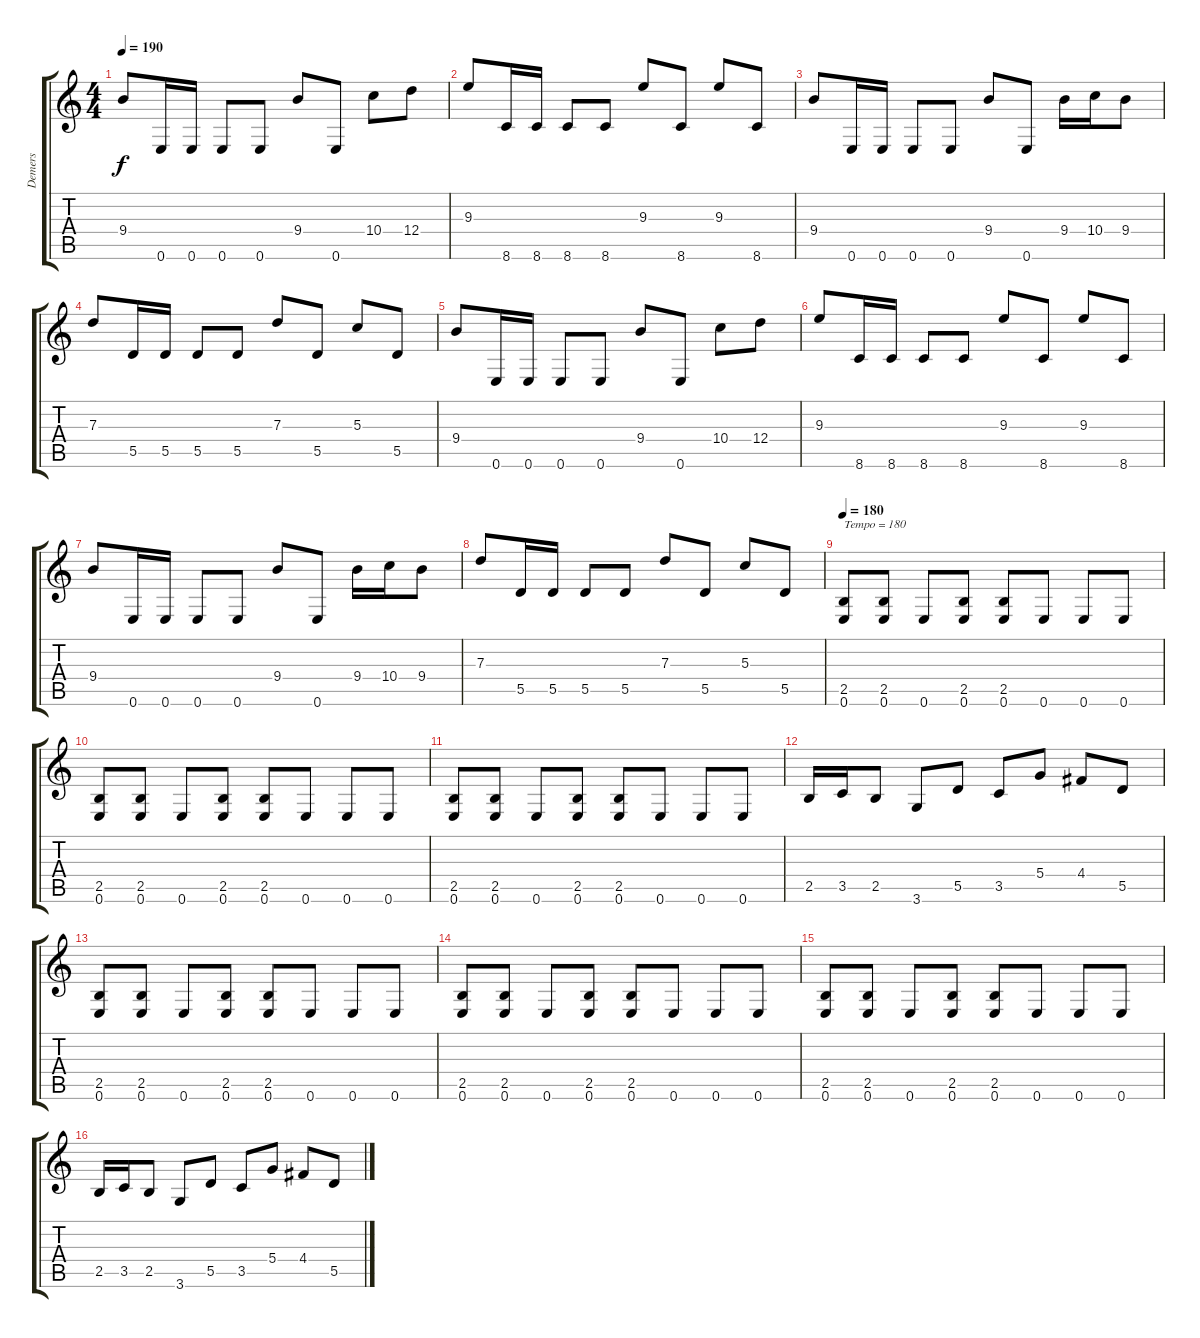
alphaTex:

\track ("Demers" "Demers") {instrument distortionguitar}
\staff {score tabs}
\tuning (E4 B3 G3 D3 A2 E2) {hide}
\ts (4 4)
\tempo 190
\clef g2
\ks c
9.4.8{dy f volume 16} 0.6.16 0.6.16 0.6.8 0.6.8 9.4.8 0.6.8 10.4.8 12.4.8 |
9.3.8 8.6.16 8.6.16 8.6.8 8.6.8 9.3.8 8.6.8 9.3.8 8.6.8 |
9.4.8 0.6.16 0.6.16 0.6.8 0.6.8 9.4.8 0.6.8 9.4.16 10.4.16 9.4.8 |
7.3.8 5.5.16 5.5.16 5.5.8 5.5.8 7.3.8 5.5.8 5.3.8 5.5.8 |
9.4.8 0.6.16 0.6.16 0.6.8 0.6.8 9.4.8 0.6.8 10.4.8 12.4.8 |
9.3.8 8.6.16 8.6.16 8.6.8 8.6.8 9.3.8 8.6.8 9.3.8 8.6.8 |
9.4.8 0.6.16 0.6.16 0.6.8 0.6.8 9.4.8 0.6.8 9.4.16 10.4.16 9.4.8 |
7.3.8 5.5.16 5.5.16 5.5.8 5.5.8 7.3.8 5.5.8 5.3.8 5.5.8 |
\tempo 180
(2.5 0.6).8{txt "Tempo = 180"} (2.5 0.6).8 0.6.8 (2.5 0.6).8 (2.5 0.6).8 0.6.8 0.6.8 0.6.8 |
(2.5 0.6).8 (2.5 0.6).8 0.6.8 (2.5 0.6).8 (2.5 0.6).8 0.6.8 0.6.8 0.6.8 |
(2.5 0.6).8 (2.5 0.6).8 0.6.8 (2.5 0.6).8 (2.5 0.6).8 0.6.8 0.6.8 0.6.8 |
2.5.16 3.5.16 2.5.8 3.6.8 5.5.8 3.5.8 5.4.8 4.4.8 5.5.8 |
(2.5 0.6).8 (2.5 0.6).8 0.6.8 (2.5 0.6).8 (2.5 0.6).8 0.6.8 0.6.8 0.6.8 |
(2.5 0.6).8 (2.5 0.6).8 0.6.8 (2.5 0.6).8 (2.5 0.6).8 0.6.8 0.6.8 0.6.8 |
(2.5 0.6).8 (2.5 0.6).8 0.6.8 (2.5 0.6).8 (2.5 0.6).8 0.6.8 0.6.8 0.6.8 |
2.5.16 3.5.16 2.5.8 3.6.8 5.5.8 3.5.8 5.4.8 4.4.8 5.5.8
